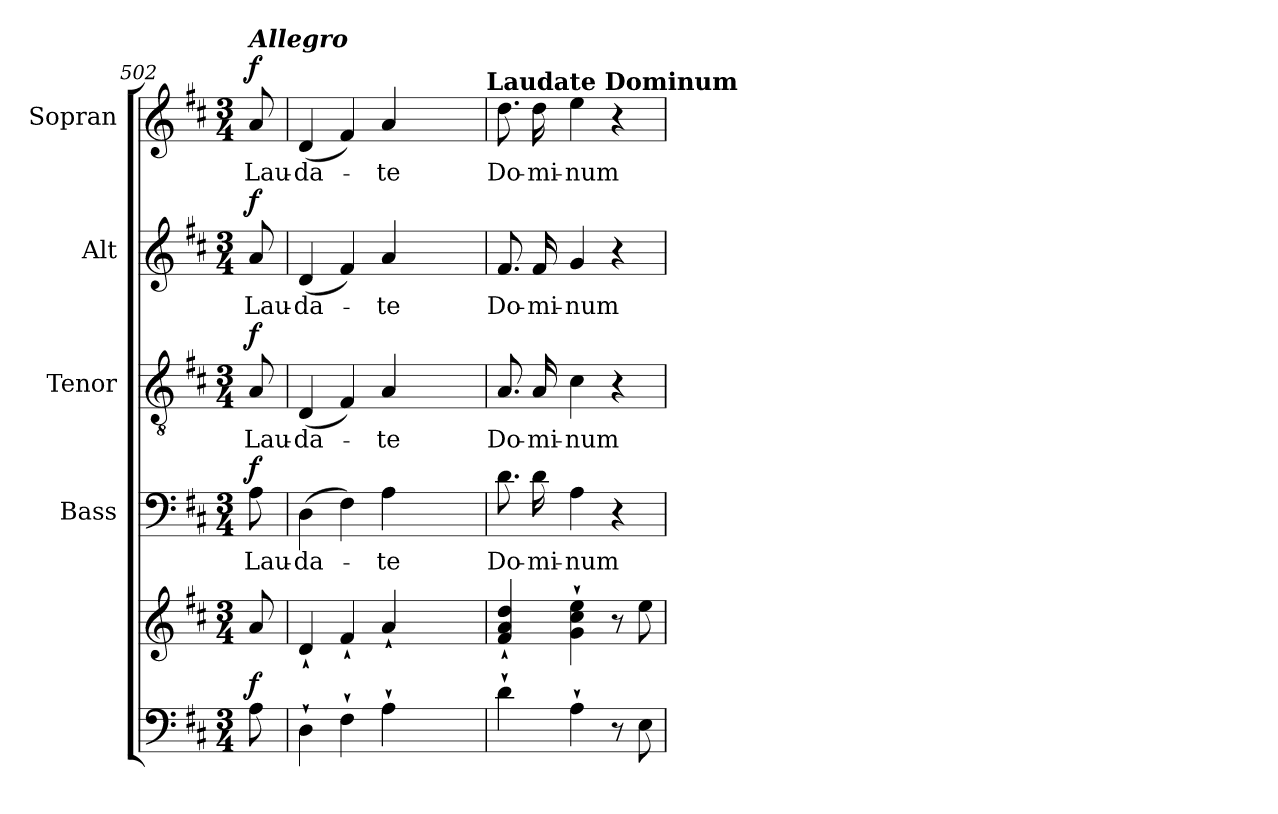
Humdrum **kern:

**kern	**kern	**dynam	**kern	**text	**dynam	**kern	**text	**dynam	**kern	**text	**dynam	**kern	**text	**dynam
*part5	*part5	*part5	*part4	*part4	*part4	*part3	*part3	*part3	*part2	*part2	*part2	*part1	*part1	*part1
*staff6	*staff5	*staff5/6	*staff4	*staff4	*staff4	*staff3	*staff3	*staff3	*staff2	*staff2	*staff2	*staff1	*staff1	*staff1
*	*	*	*I"Bass	*	*	*I"Tenor	*	*	*I"Alt	*	*	*I"Sopran	*	*
*	*	*	*I'B.	*	*	*I'T.	*	*	*I'A.	*	*	*I'S.	*	*
!!LO:LB:g=z
*clefF4	*clefG2	*	*clefF4	*	*	*clefGv2	*	*	*clefG2	*	*	*clefG2	*	*
*k[f#c#]	*k[f#c#]	*	*k[f#c#]	*	*	*k[f#c#]	*	*	*k[f#c#]	*	*	*k[f#c#]	*	*
*D:	*D:	*	*D:	*	*	*D:	*	*	*D:	*	*	*D:	*	*
*M3/4	*M3/4	*	*M3/4	*	*	*M3/4	*	*	*M3/4	*	*	*M3/4	*	*
=502	=502	=502	=502	=502	=502	=502	=502	=502	=502	=502	=502	=502	=502	=502
!	!	!	!	!	!	!	!	!	!	!	!	!LO:TX:a:Bi:t=Allegro	!	!
!	!	!LO:DY:a=2	!	!LO:LY:b	!LO:DY:a	!	!LO:LY:b	!LO:DY:a	!	!LO:LY:b	!LO:DY:a	!	!LO:LY:b	!LO:DY:a
8A\	8a/	f	8A\	Lau-	f	8A/	Lau-	f	8a/	Lau-	f	8a/	Lau-	f
=503	=503	=503	=503	=503	=503	=503	=503	=503	=503	=503	=503	=503	=503	=503
!	!	!	!	!LO:LY:b	!	!	!LO:LY:b	!	!	!LO:LY:b	!	!	!LO:LY:b	!
4D`>\	4d`</	.	(>4D\	-da-	.	(<4D/	-da-	.	(<4d/	-da-	.	(<4d/	-da-	.
4F#`>\	4f#`</	.	4F#\)	.	.	4F#/)	.	.	4f#/)	.	.	4f#/)	.	.
!	!	!	!	!LO:LY:b	!	!	!LO:LY:b	!	!	!LO:LY:b	!	!	!LO:LY:b	!
4A`>\	4a`</	.	4A\	-te	.	4A/	-te	.	4a/	-te	.	4a/	-te	.
2ryy	2ryy	.	2ryy	.	.	2ryy	.	.	2ryy	.	.	2ryy	.	.
!	!	!	!	!	!	!	!	!	!	!	!	!LO:TX:a:B:t=Laudate Dominum	!	!
=504	=504	=504	=504	=504	=504	=504	=504	=504	=504	=504	=504	=504	=504	=504
!	!	!	!	!LO:LY:b	!	!	!LO:LY:b	!	!	!LO:LY:b	!	!	!LO:LY:b	!
4d`>\	4f#/`< 4a/`< 4dd/`<	.	8.d\	Do-	.	8.A/	Do-	.	8.f#/	Do-	.	8.dd\	Do-	.
!	!	!	!	!LO:LY:b	!	!	!LO:LY:b	!	!	!LO:LY:b	!	!	!LO:LY:b	!
.	.	.	16d\	-mi-	.	16A/	-mi-	.	16f#/	-mi-	.	16dd\	-mi-	.
!	!	!	!	!LO:LY:b	!	!	!LO:LY:b	!	!	!LO:LY:b	!	!	!LO:LY:b	!
4A`>\	4g\`> 4cc#\`> 4ee\`>	.	4A\	-num	.	4c#\	-num	.	4g/	-num	.	4ee\	-num	.
8r	8r	.	4r	.	.	4r	.	.	4r	.	.	4r	.	.
8E\	8ee\	.	.	.	.	.	.	.	.	.	.	.	.	.
=	=	=	=	=	=	=	=	=	=	=	=	=	=	=
*-	*-	*-	*-	*-	*-	*-	*-	*-	*-	*-	*-	*-	*-	*-
